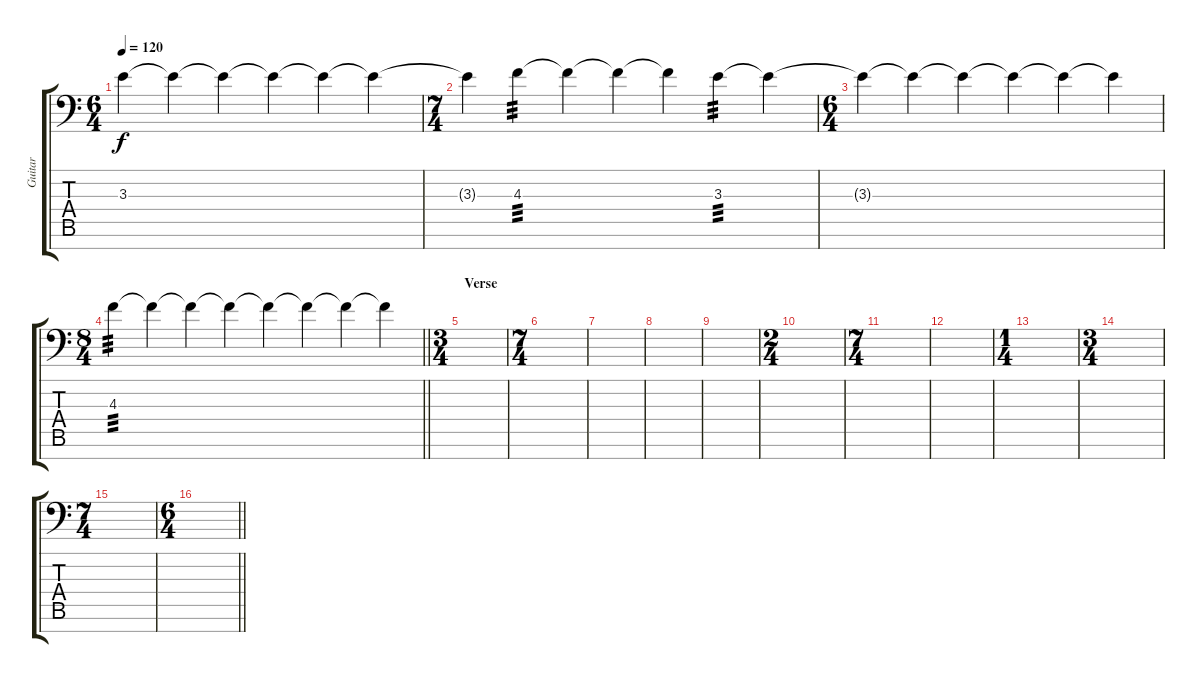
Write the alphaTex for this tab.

\track ("Guitar" "Guitar") {instrument overdrivenguitar}
\staff {score tabs}
\tuning (Bb3 Gb3 Db3 Ab2 Eb2 Bb1 F1) {hide}
\ts (6 4)
\tempo 120
\clef f4
\ks c
3.3{t}.4{dy f} 3.3{t}.4 3.3{t}.4 3.3{t}.4 3.3{t}.4 3.3{t}.4 |
\ts (7 4)
3.3{t}.4 4.3.4{tp 3} 4.3{t}.4 4.3{t}.4 4.3{t}.4 3.3.4{tp 3} 3.3{t}.4 |
\ts (6 4)
3.3{t}.4 3.3{t}.4 3.3{t}.4 3.3{t}.4 3.3{t}.4 3.3{t}.4 |
\ts (8 4)
\barLineRight lightlight
4.3.4{tp 3} 4.3{t}.4 4.3{t}.4 4.3{t}.4 4.3{t}.4 4.3{t}.4 4.3{t}.4 4.3{t}.4 |
\ts (3 4)
\section ("" "Verse")
|
\ts (7 4)
|
|
|
|
\ts (2 4)
|
\ts (7 4)
|
|
\ts (1 4)
|
\ts (3 4)
|
\ts (7 4)
|
\ts (6 4)
\barLineRight lightlight
